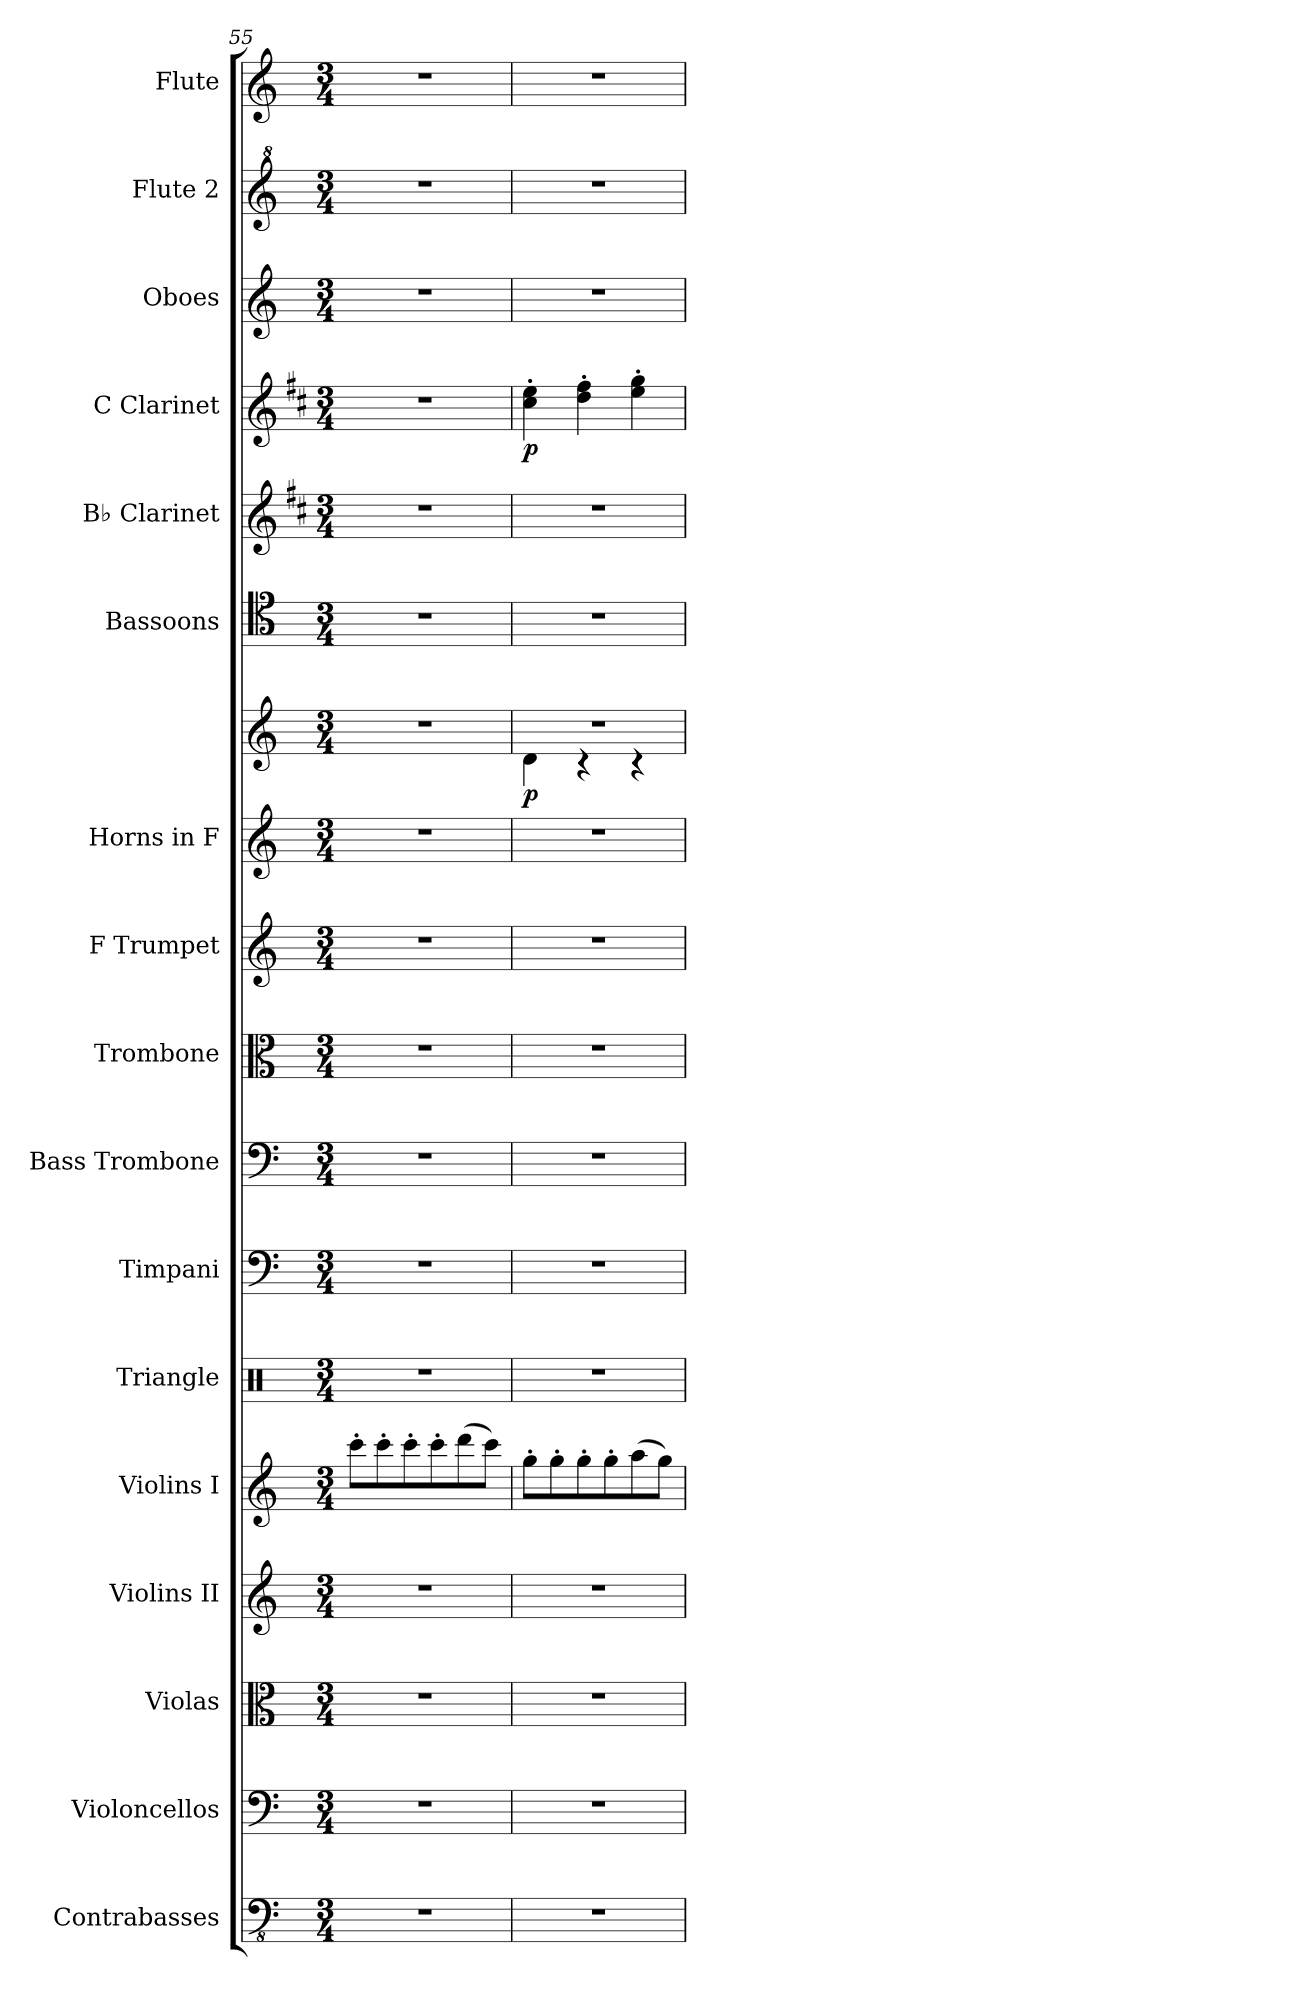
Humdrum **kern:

**kern	**kern	**kern	**kern	**kern	**kern	**kern	**kern	**kern	**kern	**kern	**kern	**dynam	**kern	**kern	**kern	**dynam	**kern	**kern	**kern
*part17	*part16	*part15	*part14	*part13	*part12	*part11	*part10	*part9	*part8	*part7	*part7	*part7	*part6	*part5	*part4	*part4	*part3	*part2	*part1
*staff18	*staff17	*staff16	*staff15	*staff14	*staff13	*staff12	*staff11	*staff10	*staff9	*staff8	*staff7	*staff7/8	*staff6	*staff5	*staff4	*staff4	*staff3	*staff2	*staff1
*I"Contrabasses	*I"Violoncellos	*I"Violas	*I"Violins II	*I"Violins I	*I"Triangle	*I"Timpani	*I"Bass Trombone	*I"Trombone	*I"F Trumpet	*I"Horns in F	*	*	*I"Bassoons	*I"B♭ Clarinet	*I"C Clarinet	*	*I"Oboes	*I"Flute 2	*I"Flute
*I'Cb.	*I'Vc.	*I'Vla.	*I'Vln. II	*I'Vln. I	*I'Trgl.	*I'Timp.	*I'B. Tbn.	*I'Tbn.	*I'F Tpt.	*	*	*	*I'Bsn.	*I'B♭ Cl.	*I'C Cl.	*	*I'Ob.	*I'Fl. 2	*I'Fl. 2
*clefFv4	*clefF4	*clefC3	*clefG2	*clefG2	*clefX	*clefF4	*clefF4	*clefC3	*clefG2	*clefG2	*clefG2	*	*clefC4	*clefG2	*clefG2	*	*clefG2	*clefG^2	*clefG2
*ITrd7c12	*	*	*	*	*	*	*	*	*ITrd-3c-5	*ITrd4c7	*ITrd4c7	*	*	*ITrd1c2	*ITrd1c2	*	*	*	*
*k[]	*k[]	*k[]	*k[]	*k[]	*k[]	*k[]	*k[]	*k[]	*k[b-]	*k[b-]	*k[b-]	*	*k[]	*k[]	*k[]	*	*k[]	*k[]	*k[]
*M3/4	*M3/4	*M3/4	*M3/4	*M3/4	*M3/4	*M3/4	*M3/4	*M3/4	*M3/4	*M3/4	*M3/4	*	*M3/4	*M3/4	*M3/4	*	*M3/4	*M3/4	*M3/4
=55	=55	=55	=55	=55	=55	=55	=55	=55	=55	=55	=55	=55	=55	=55	=55	=55	=55	=55	=55
2.r	2.r	2.r	2.r	8ccc'\L	2.r	2.r	2.r	2.r	2.r	2.r	2.r	.	2.r	2.r	2.r	.	2.r	2.r	2.r
.	.	.	.	8ccc'\	.	.	.	.	.	.	.	.	.	.	.	.	.	.	.
.	.	.	.	8ccc'\	.	.	.	.	.	.	.	.	.	.	.	.	.	.	.
.	.	.	.	8ccc'\	.	.	.	.	.	.	.	.	.	.	.	.	.	.	.
.	.	.	.	(>8ddd\	.	.	.	.	.	.	.	.	.	.	.	.	.	.	.
.	.	.	.	8ccc\J)	.	.	.	.	.	.	.	.	.	.	.	.	.	.	.
=56	=56	=56	=56	=56	=56	=56	=56	=56	=56	=56	=56	=56	=56	=56	=56	=56	=56	=56	=56
*	*	*	*	*	*	*	*	*	*	*	*^	*	*	*	*	*	*	*	*
!	!	!	!	!	!	!	!	!	!	!	!	!	!LO:DY:b	!	!	!	!LO:DY:b	!	!	!
2.r	2.r	2.r	2.r	8gg'\L	2.r	2.r	2.r	2.r	2.r	2.r	2.r	4G\	p	2.r	2.r	4b\' 4dd\'	p	2.r	2.r	2.r
.	.	.	.	8gg'\	.	.	.	.	.	.	.	.	.	.	.	.	.	.	.	.
.	.	.	.	8gg'\	.	.	.	.	.	.	.	4r	.	.	.	4cc\' 4ee\'	.	.	.	.
.	.	.	.	8gg'\	.	.	.	.	.	.	.	.	.	.	.	.	.	.	.	.
.	.	.	.	(>8aa\	.	.	.	.	.	.	.	4r	.	.	.	4dd\' 4ff\'	.	.	.	.
.	.	.	.	8gg\J)	.	.	.	.	.	.	.	.	.	.	.	.	.	.	.	.
*	*	*	*	*	*	*	*	*	*	*	*v	*v	*	*	*	*	*	*	*	*
=	=	=	=	=	=	=	=	=	=	=	=	=	=	=	=	=	=	=	=
*-	*-	*-	*-	*-	*-	*-	*-	*-	*-	*-	*-	*-	*-	*-	*-	*-	*-	*-	*-
